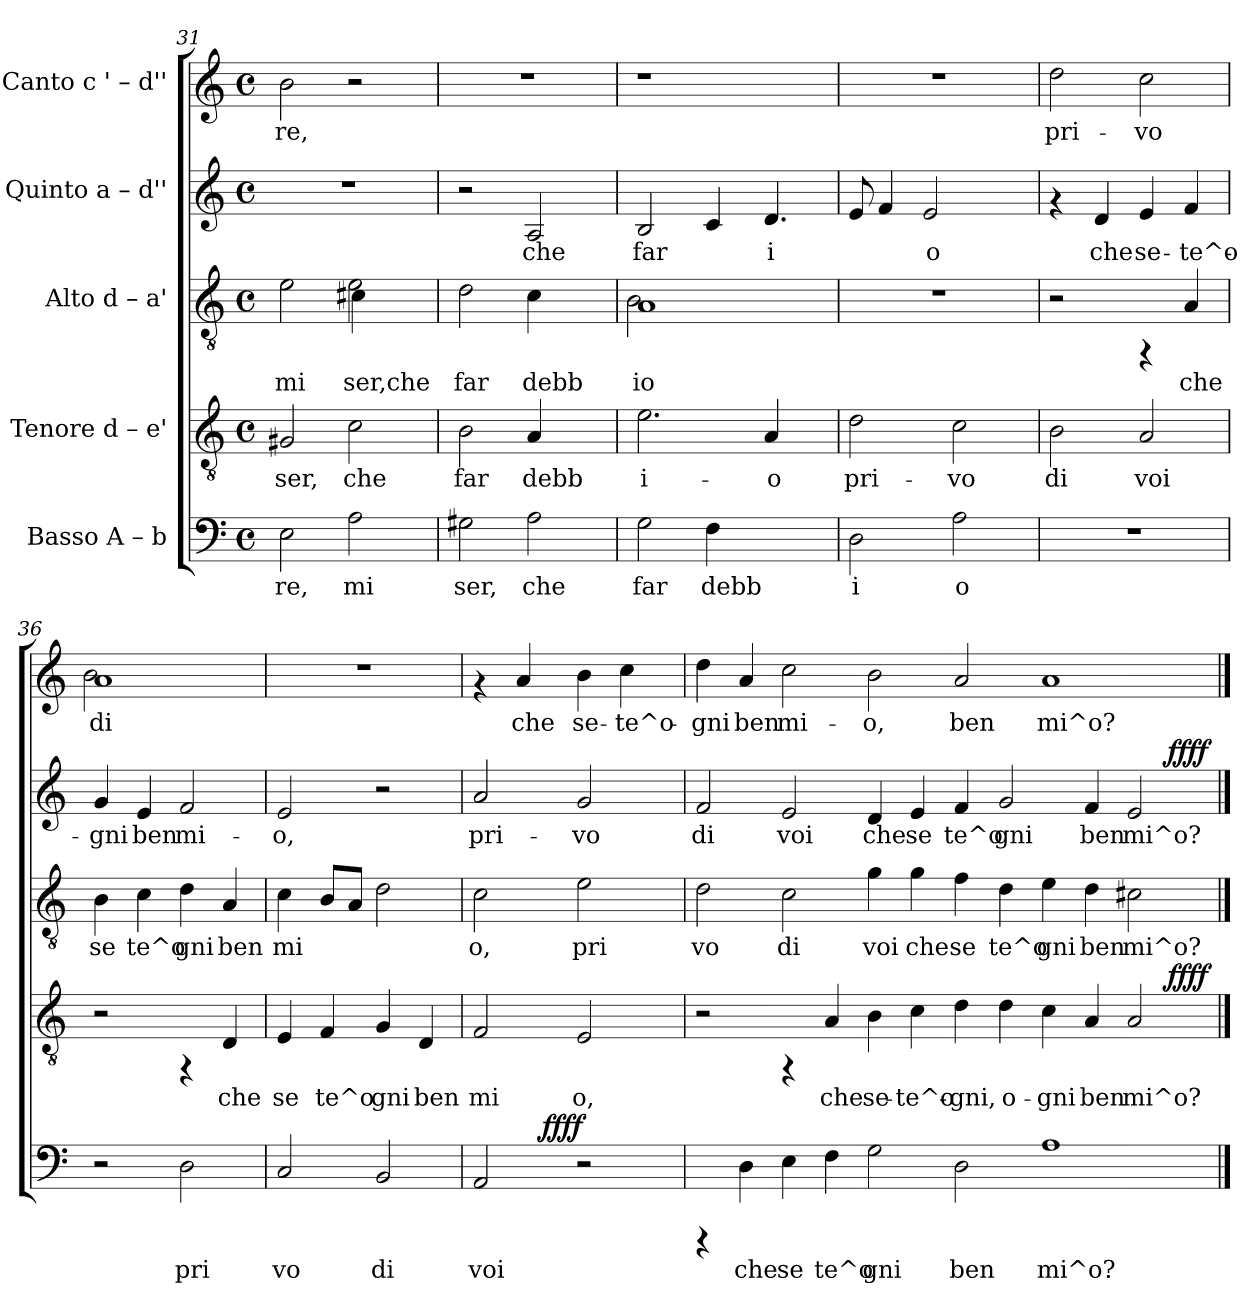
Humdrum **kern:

**kern	**text	**dynam	**kern	**text	**dynam	**kern	**text	**kern	**text	**dynam	**kern	**text
*part5	*part5	*part5	*part4	*part4	*part4	*part3	*part3	*part2	*part2	*part2	*part1	*part1
*staff5	*staff5	*staff5	*staff4	*staff4	*staff4	*staff3	*staff3	*staff2	*staff2	*staff2	*staff1	*staff1
*I"Basso  A – b	*	*	*I"Tenore  d – e'	*	*	*I"Alto  d – a'	*	*I"Quinto  a – d''	*	*	*I"Canto  c ' – d''	*
*clefF4	*	*	*clefGv2	*	*	*clefGv2	*	*clefG2	*	*	*clefG2	*
*k[]	*	*	*k[]	*	*	*k[]	*	*k[]	*	*	*k[]	*
*C:	*	*	*C:	*	*	*C:	*	*C:	*	*	*C:	*
*M4/4	*	*	*M4/4	*	*	*M4/4	*	*M4/4	*	*	*M4/4	*
*met(c)	*	*	*met(c)	*	*	*met(c)	*	*met(c)	*	*	*met(c)	*
=31	=31	=31	=31	=31	=31	=31	=31	=31	=31	=31	=31	=31
!	!LO:LY:b:cj	!	!	!LO:LY:b:rj	!	!	!LO:LY:b:cj	!	!	!	!	!LO:LY:b:cj
*	*	*	*	*	*	*^	*	*	*	*	*	*
2E\	re,	.	2G#X/	-ser,	.	2e\	2ryy	mi	1r	.	.	2b\	re,
!	!LO:LY:b:cj	!	!	!LO:LY:b:rj	!	!	!	!LO:LY:b:cj	!	!	!	!	!
2A\	mi	.	2c\	che	.	2e\	4c#X\	ser,che	.	.	.	2r	.
.	.	.	.	.	.	.	4ryy	.	.	.	.	.	.
=32	=32	=32	=32	=32	=32	=32	=32	=32	=32	=32	=32	=32	=32
!	!LO:LY:b:cj	!	!	!LO:LY:b:rj	!	!	!	!LO:LY:b:cj	!	!	!	!	!
*	*	*	*	*	*	*v	*v	*	*	*	*	*	*
2G#X\	ser,	.	2B\	far	.	2d\	far	2r	.	.	1r	.
!	!LO:LY:b:cj	!	!	!LO:LY:b:rj	!	!	!LO:LY:b:cj	!	!LO:LY:b:rj	!	!	!
2A\	che	.	4A/	debb	.	4c\	debb	2A/	che	.	.	.
.	.	.	4ryy	.	.	4ryy	.	.	.	.	.	.
=33	=33	=33	=33	=33	=33	=33	=33	=33	=33	=33	=33	=33
!	!LO:LY:b:cj	!	!	!LO:LY:b:rj	!	!	!LO:LY:b:cj	!	!LO:LY:b:rj	!	!	!
*	*	*	*	*	*	*^	*	*	*	*	*	*
2G\	far	.	2.e\	i-	.	1A	2B\	io	2B/	far	.	1r	.
!	!LO:LY:b:cj	!	!	!	!	!	!	!	!	!	!	!	!
4F\	debb	.	.	.	.	.	8ryy	.	4c/	.	.	.	.
.	.	.	.	.	.	.	2ryy	.	.	.	.	.	.
!	!	!	!	!LO:LY:b:rj	!	!	!	!	!	!LO:LY:b:rj	!	!	!
4.ryy	.	.	4A/	-o	.	.	.	.	4.d/	i	.	.	.
.	.	.	8ryy	.	.	8ryy	.	.	.	.	.	8ryy	.
*	*	*	*	*	*	*v	*v	*	*	*	*	*	*
=34	=34	=34	=34	=34	=34	=34	=34	=34	=34	=34	=34	=34
!	!LO:LY:b:cj	!	!	!LO:LY:b:rj	!	!	!	!	!LO:LY:b:rj	!	!	!
2D\	i	.	2d\	pri-	.	1r	.	8e/	.	.	1r	.
!	!	!	!	!	!	!	!	!	!LO:LY:b:rj	!	!	!
.	.	.	.	.	.	.	.	4f/	.	.	.	.
!	!	!	!	!	!	!	!	!	!LO:LY:b:rj	!	!	!
.	.	.	.	.	.	.	.	2e/	o	.	.	.
!	!LO:LY:b:cj	!	!	!LO:LY:b:rj	!	!	!	!	!	!	!	!
2A\	o	.	2c\	-vo	.	.	.	.	.	.	.	.
.	.	.	.	.	.	.	.	8ryy	.	.	.	.
!!LO:LB:g=z
=35	=35	=35	=35	=35	=35	=35	=35	=35	=35	=35	=35	=35
!	!	!	!	!LO:LY:b:rj	!	!	!	!	!	!	!	!LO:LY:b:cj
1r	.	.	2B\	di	.	2r	.	4rf	.	.	2dd\	pri-
!	!	!	!	!	!	!	!	!	!LO:LY:b:rj	!	!	!
.	.	.	.	.	.	.	.	4d/	che	.	.	.
!	!	!	!	!LO:LY:b:rj	!	!	!	!	!LO:LY:b:rj	!	!	!LO:LY:b:cj
.	.	.	2A/	voi	.	4rFF	.	4e/	se-	.	2cc\	-vo
!	!	!	!	!	!	!	!LO:LY:b:cj	!	!LO:LY:b:rj	!	!	!
.	.	.	.	.	.	4A/	che	4f/	-te^o-	.	.	.
=36	=36	=36	=36	=36	=36	=36	=36	=36	=36	=36	=36	=36
!	!	!	!	!	!	!	!LO:LY:b:cj	!	!LO:LY:b:rj	!	!	!LO:LY:b:cj
*	*	*	*	*	*	*	*	*	*	*	*^	*
2r	.	.	2r	.	.	4B\	se	4g/	-gni	.	1a	2b\	di
!	!	!	!	!	!	!	!LO:LY:b:cj	!	!LO:LY:b:rj	!	!	!	!
.	.	.	.	.	.	4c\	te^o	4e/	ben	.	.	.	.
!	!LO:LY:b:cj	!	!	!	!	!	!LO:LY:b:cj	!	!LO:LY:b:rj	!	!	!	!
2D\	pri	.	4rFF	.	.	4d\	gni	2f/	mi-	.	.	2ryy	.
!	!	!	!	!LO:LY:b:rj	!	!	!LO:LY:b:cj	!	!	!	!	!	!
.	.	.	4D/	che	.	4A/	ben	.	.	.	.	.	.
*	*	*	*	*	*	*	*	*	*	*	*v	*v	*
=37	=37	=37	=37	=37	=37	=37	=37	=37	=37	=37	=37	=37
!	!LO:LY:b:cj	!	!	!LO:LY:b:rj	!	!	!LO:LY:b:cj	!	!LO:LY:b:rj	!	!	!
2C/	vo	.	4E/	se	.	4c\	mi	2e/	-o,	.	1r	.
!	!	!	!	!LO:LY:b:rj	!	!	!LO:LY:b:cj	!	!	!	!	!
.	.	.	4F/	te^o	.	8B/L	.	.	.	.	.	.
!	!	!	!	!	!	!	!LO:LY:b:cj	!	!	!	!	!
.	.	.	.	.	.	8A/J	.	.	.	.	.	.
!	!LO:LY:b:cj	!	!	!LO:LY:b:rj	!	!	!LO:LY:b:cj	!	!	!	!	!
2BB/	di	.	4G/	gni	.	2d\	.	2r	.	.	.	.
!	!	!	!	!LO:LY:b:rj	!	!	!	!	!	!	!	!
.	.	.	4D/	ben	.	.	.	.	.	.	.	.
=38	=38	=38	=38	=38	=38	=38	=38	=38	=38	=38	=38	=38
!	!LO:LY:b:cj	!	!	!LO:LY:b:rj	!	!	!LO:LY:b:cj	!	!LO:LY:b:rj	!	!	!
*^	*	*	*	*	*	*	*	*	*	*	*	*
2AA/	4ryy	voi	.	2F/	mi	.	2c\	o,	2a/	pri-	.	4rf	.
!	!	!	!	!	!	!	!	!	!	!	!	!	!LO:LY:b:cj
.	16ryy	.	.	.	.	.	.	.	.	.	.	4a/	che
.	64ryy	.	.	.	.	.	.	.	.	.	.	.	.
!	!	!	!LO:DY:b	!	!	!	!	!	!	!	!	!	!
.	2ryy	.	ffff	.	.	.	.	.	.	.	.	.	.
!	!	!	!	!	!LO:LY:b:rj	!	!	!LO:LY:b:cj	!	!LO:LY:b:rj	!	!	!LO:LY:b:cj
2r	.	.	.	2E/	o,	.	2e\	pri	2g/	-vo	.	4b\	se-
!	!	!	!	!	!	!	!	!	!	!	!	!	!LO:LY:b:cj
.	.	.	.	.	.	.	.	.	.	.	.	4cc\	-te^o-
.	8ryy	.	.	.	.	.	.	.	.	.	.	.	.
.	32.ryy	.	.	.	.	.	.	.	.	.	.	.	.
!!LO:PB:g=z
=39	=39	=39	=39	=39	=39	=39	=39	=39	=39	=39	=39	=39	=39
!	!	!	!	!	!	!	!	!LO:LY:b:cj	!	!LO:LY:b:rj	!	!	!LO:LY:b:cj
*v	*v	*	*	*^	*	*	*	*	*^	*	*	*	*
4rCCC	.	.	2r	1ryy	.	.	2d\	vo	2f/	1ryy	di	.	4dd\	-gni
!	!LO:LY:b:cj	!	!	!	!	!	!	!	!	!	!	!	!	!LO:LY:b:cj
4D\	che	.	.	.	.	.	.	.	.	.	.	.	4a/	ben
!	!LO:LY:b:cj	!	!	!	!	!	!	!LO:LY:b:cj	!	!	!LO:LY:b:rj	!	!	!LO:LY:b:cj
4E\	se	.	4rFF	.	.	.	2c\	di	2e/	.	voi	.	2cc\	mi-
!	!LO:LY:b:cj	!	!	!	!LO:LY:b:rj	!	!	!	!	!	!	!	!	!
4F\	te^o	.	4A/	.	che	.	.	.	.	.	.	.	.	.
!	!LO:LY:b:cj	!	!	!	!LO:LY:b:rj	!	!	!LO:LY:b:cj	!	!	!LO:LY:b:rj	!	!	!LO:LY:b:cj
2G\	gni	.	4B\	1ryy	se-	.	4g\	voi	4d/	1ryy	che	.	2b\	-o,
!	!	!	!	!	!LO:LY:b:rj	!	!	!LO:LY:b:cj	!	!	!LO:LY:b:rj	!	!	!
.	.	.	4c\	.	-te^o-	.	4g\	che	4e/	.	se	.	.	.
!	!LO:LY:b:cj	!	!	!	!LO:LY:b:rj	!	!	!LO:LY:b:cj	!	!	!LO:LY:b:rj	!	!	!LO:LY:b:cj
2D\	ben	.	4d\	.	-gni,	.	4f\	se	4f/	.	te^o	.	2a/	ben
!	!	!	!	!	!LO:LY:b:rj	!	!	!LO:LY:b:cj	!	!	!LO:LY:b:rj	!	!	!
.	.	.	4d\	.	o-	.	4d\	te^o	2g/	.	gni	.	.	.
!	!LO:LY:b:cj	!	!	!	!LO:LY:b:rj	!	!	!LO:LY:b:cj	!	!	!	!	!	!LO:LY:b:cj
1A	mi^o?	.	4c\	2ryy	-gni	.	4e\	gni	.	2ryy	.	.	1a	mi^o?-
!	!	!	!	!	!LO:LY:b:rj	!	!	!LO:LY:b:cj	!	!	!LO:LY:b:rj	!	!	!
.	.	.	4A/	.	ben	.	4d\	ben	4f/	.	ben	.	.	.
!	!	!	!	!	!LO:LY:b:rj	!	!	!LO:LY:b:cj	!	!	!LO:LY:b:rj	!	!	!
.	.	.	2A/	8...ryy	mi^o?-	.	2c#X\	mi^o?	2e/	8...ryy	mi^o?	.	.	.
!	!	!	!	!	!	!LO:DY:b	!	!	!	!	!	!LO:DY:b	!	!
.	.	.	.	4ryy	.	ffff	.	.	.	4ryy	.	ffff	.	.
.	.	.	.	64ryy	.	.	.	.	.	64ryy	.	.	.	.
*	*	*	*v	*v	*	*	*	*	*v	*v	*	*	*	*
==	==	==	==	==	==	==	==	==	==	==	==	==
*-	*-	*-	*-	*-	*-	*-	*-	*-	*-	*-	*-	*-
